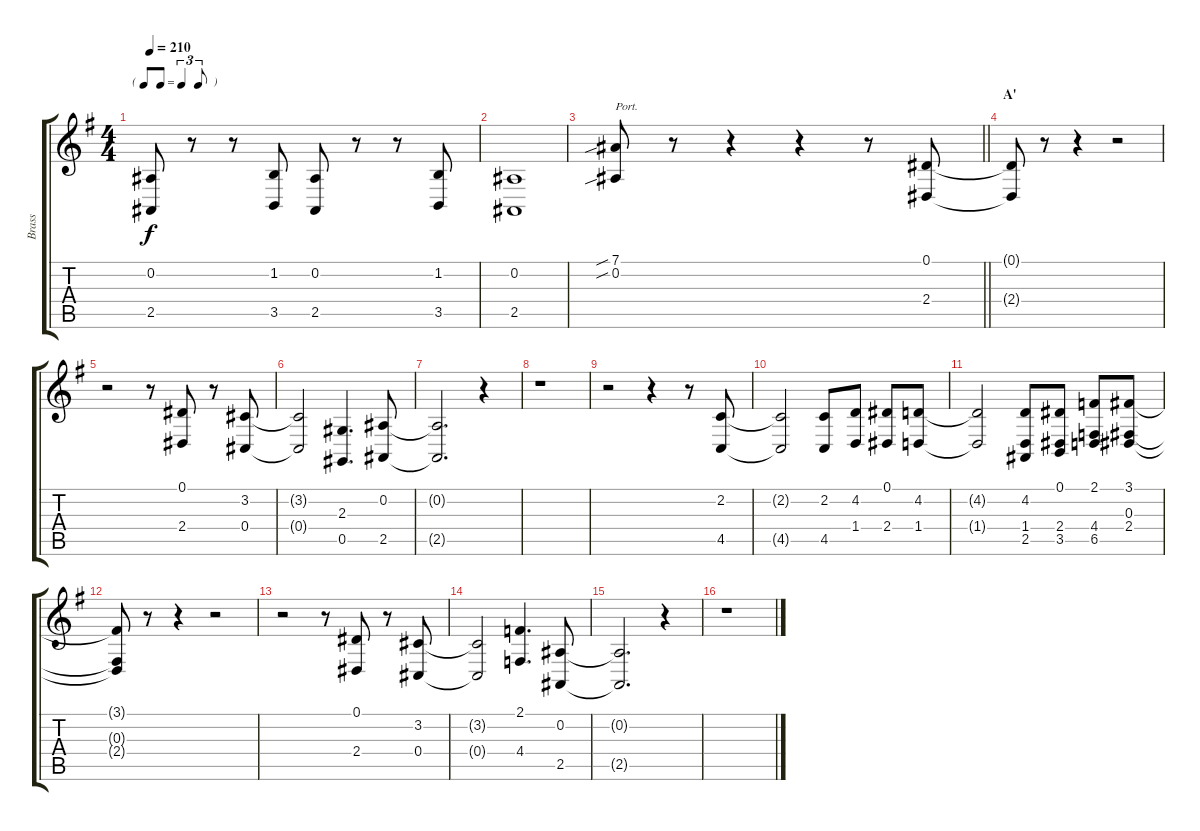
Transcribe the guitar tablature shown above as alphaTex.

\track ("Brass" "Brass") {instrument brasssection}
\staff {score tabs}
\tuning (Eb4 Bb3 Gb3 Db3 Ab2 Eb2) {hide}
\ts (4 4)
\tf triplet8th
\tempo 210
\clef g2
\ks g
(0.2 2.5).8{dy f} r.8 r.8 (1.2 3.5).8 (0.2 2.5).8 r.8 r.8 (1.2 3.5).8 |
(0.2 2.5).1 |
\barLineRight lightlight
(7.1{sib} 0.2{sib}).8{txt "Port."} r.8 r.4 r.4 r.8 (0.1 2.4).8 |
\section ("" "A'")
(0.1{t} 2.4{t}).8 r.8 r.4 r.2 |
r.2 r.8 (0.1 2.4).8 r.8 (3.2 0.4).8 |
(3.2{t} 0.4{t}).2 (2.3 0.5).4{d} (0.2 2.5).8 |
(0.2{t} 2.5{t}).2{d} r.4 |
r.1 |
r.2 r.4 r.8 (2.2 4.5).8 |
(2.2{t} 4.5{t}).2 (2.2 4.5).8 (4.2 1.4).8 (0.1 2.4).8 (4.2 1.4).8 |
(4.2{t} 1.4{t}).2 (4.2 1.4 2.5).8 (0.1 2.4 3.5).8 (2.1 4.4 6.5).8 (3.1 0.3 2.4).8 |
(3.1{t} 0.3{t} 2.4{t}).8 r.8 r.4 r.2 |
r.2 r.8 (0.1 2.4).8 r.8 (3.2 0.4).8 |
(3.2{t} 0.4{t}).2 (2.1 4.4).4{d} (0.2 2.5).8 |
(0.2{t} 2.5{t}).2{d} r.4 |
r.1
